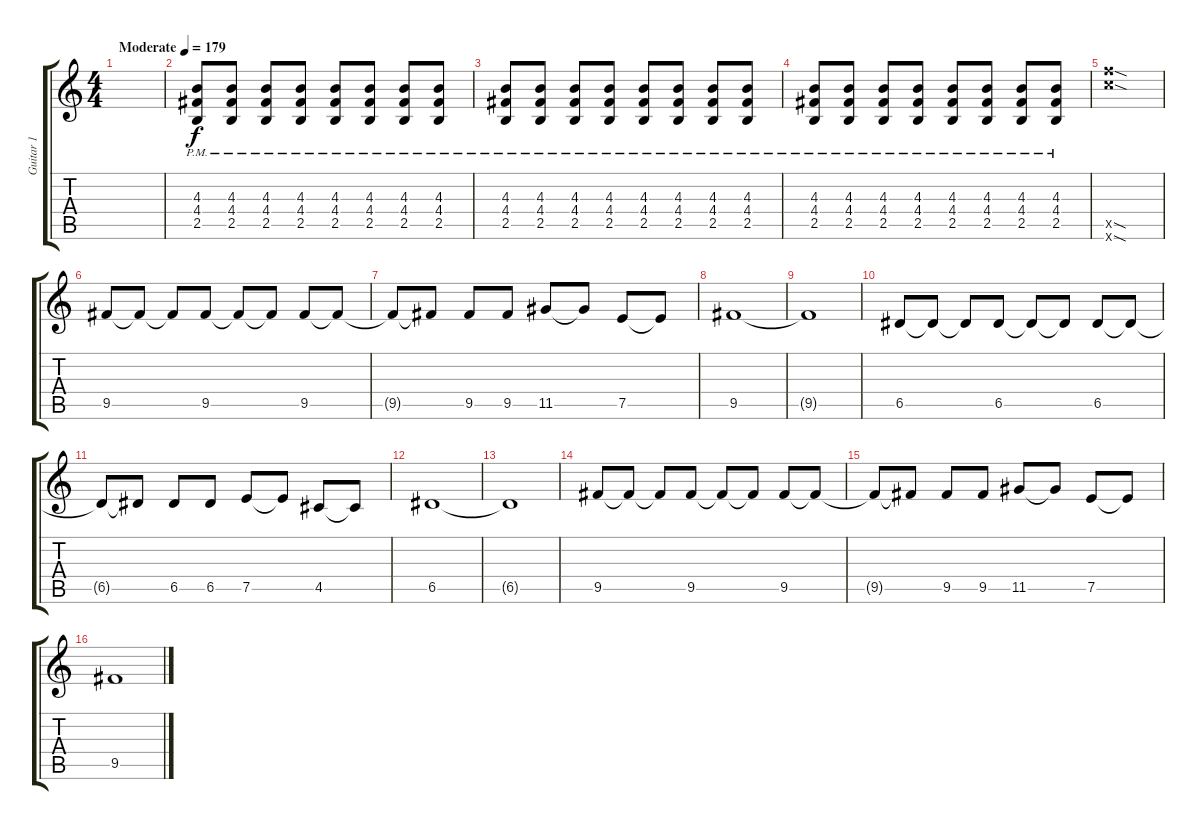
\track ("Guitar 1" "Guitar 1") {instrument overdrivenguitar}
\staff {score tabs}
\tuning (E4 B3 G3 D3 A2 E2) {hide}
\ts (4 4)
\tempo (179 "Moderate")
\clef g2
\ks c
|
(4.3{pm} 4.4{pm} 2.5{pm}).8 (4.3{pm} 4.4{pm} 2.5{pm}).8 (4.3{pm} 4.4{pm} 2.5{pm}).8 (4.3{pm} 4.4{pm} 2.5{pm}).8 (4.3{pm} 4.4{pm} 2.5{pm}).8 (4.3{pm} 4.4{pm} 2.5{pm}).8 (4.3{pm} 4.4{pm} 2.5{pm}).8 (4.3{pm} 4.4{pm} 2.5{pm}).8 |
(4.3{pm} 4.4{pm} 2.5{pm}).8 (4.3{pm} 4.4{pm} 2.5{pm}).8 (4.3{pm} 4.4{pm} 2.5{pm}).8 (4.3{pm} 4.4{pm} 2.5{pm}).8 (4.3{pm} 4.4{pm} 2.5{pm}).8 (4.3{pm} 4.4{pm} 2.5{pm}).8 (4.3{pm} 4.4{pm} 2.5{pm}).8 (4.3{pm} 4.4{pm} 2.5{pm}).8 |
(4.3{pm} 4.4{pm} 2.5{pm}).8 (4.3{pm} 4.4{pm} 2.5{pm}).8 (4.3{pm} 4.4{pm} 2.5{pm}).8 (4.3{pm} 4.4{pm} 2.5{pm}).8 (4.3{pm} 4.4{pm} 2.5{pm}).8 (4.3{pm} 4.4{pm} 2.5{pm}).8 (4.3{pm} 4.4{pm} 2.5{pm}).8 (4.3{pm} 4.4{pm} 2.5{pm}).8 |
(20.5{sod x} 20.6{sod x}).1 |
9.5.8 9.5{t}.8 9.5{t}.8 9.5.8 9.5{t}.8 9.5{t}.8 9.5.8 9.5{t}.8 |
9.5{t}.8 9.5{t}.8 9.5.8 9.5.8 11.5.8 11.5{t}.8 7.5.8 7.5{t}.8 |
9.5.1 |
9.5{t}.1 |
6.5.8 6.5{t}.8 6.5{t}.8 6.5.8 6.5{t}.8 6.5{t}.8 6.5.8 6.5{t}.8 |
6.5{t}.8 6.5{t}.8 6.5.8 6.5.8 7.5.8 7.5{t}.8 4.5.8 4.5{t}.8 |
6.5.1 |
6.5{t}.1 |
9.5.8 9.5{t}.8 9.5{t}.8 9.5.8 9.5{t}.8 9.5{t}.8 9.5.8 9.5{t}.8 |
9.5{t}.8 9.5{t}.8 9.5.8 9.5.8 11.5.8 11.5{t}.8 7.5.8 7.5{t}.8 |
9.5.1
